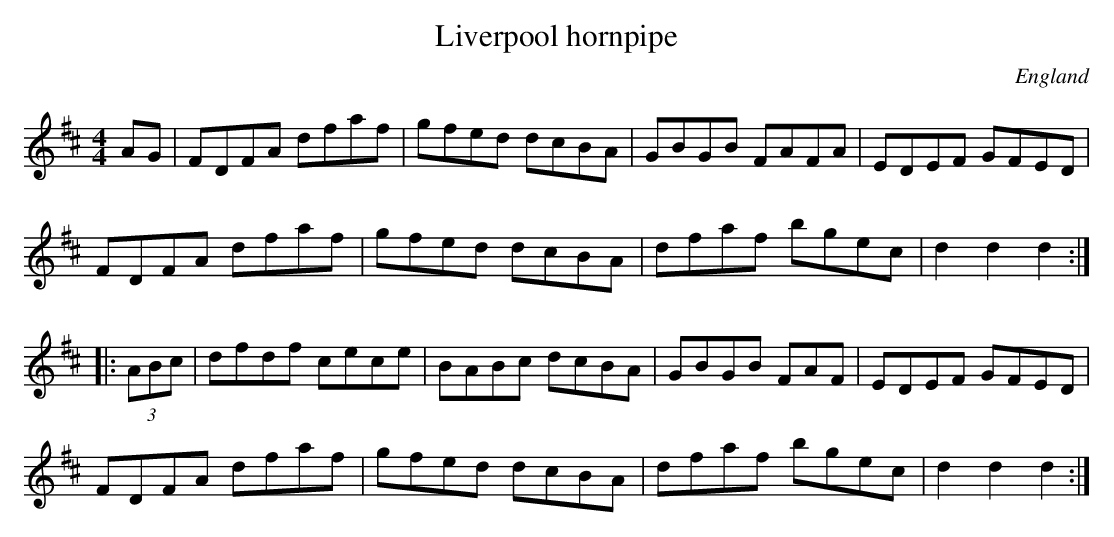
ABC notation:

X:1
T:Liverpool hornpipe
O:England
O:Ireland
O:Scotland
M:4/4
K:D
AG|\
FDFA dfaf|gfed dcBA|GBGB FAFA|EDEF GFED|
FDFA dfaf|gfed dcBA|dfaf bgec|d2d2 d2::
(3ABc|\
dfdf cece|BABc dcBA|GBGB FAF|EDEF GFED|
FDFA dfaf|gfed dcBA|dfaf bgec|d2d2 d2:|
